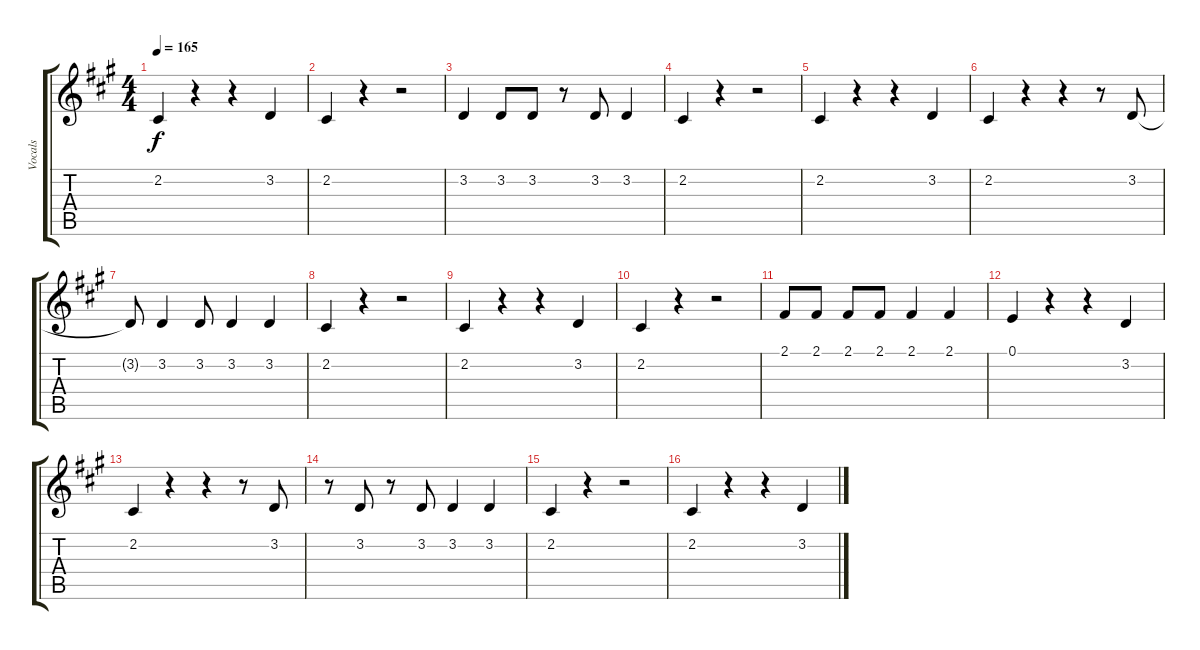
\track ("Vocals" "Vocals") {instrument trombone}
\staff {score tabs}
\tuning (E4 B3 G3 D3 A2 E2) {hide}
\ts (4 4)
\tempo 165
\clef g2
\ks a
2.2.4{dy f} r.4 r.4 3.2.4 |
2.2.4 r.4 r.2 |
3.2.4 3.2.8 3.2.8 r.8 3.2.8 3.2.4 |
2.2.4 r.4 r.2 |
2.2.4 r.4 r.4 3.2.4 |
2.2.4 r.4 r.4 r.8 3.2.8 |
3.2{t}.8 3.2.4 3.2.8 3.2.4 3.2.4 |
2.2.4 r.4 r.2 |
2.2.4 r.4 r.4 3.2.4 |
2.2.4 r.4 r.2 |
2.1.8 2.1.8 2.1.8 2.1.8 2.1.4 2.1.4 |
0.1.4 r.4 r.4 3.2.4 |
2.2.4 r.4 r.4 r.8 3.2.8 |
r.8 3.2.8 r.8 3.2.8 3.2.4 3.2.4 |
2.2.4 r.4 r.2 |
2.2.4 r.4 r.4 3.2.4
